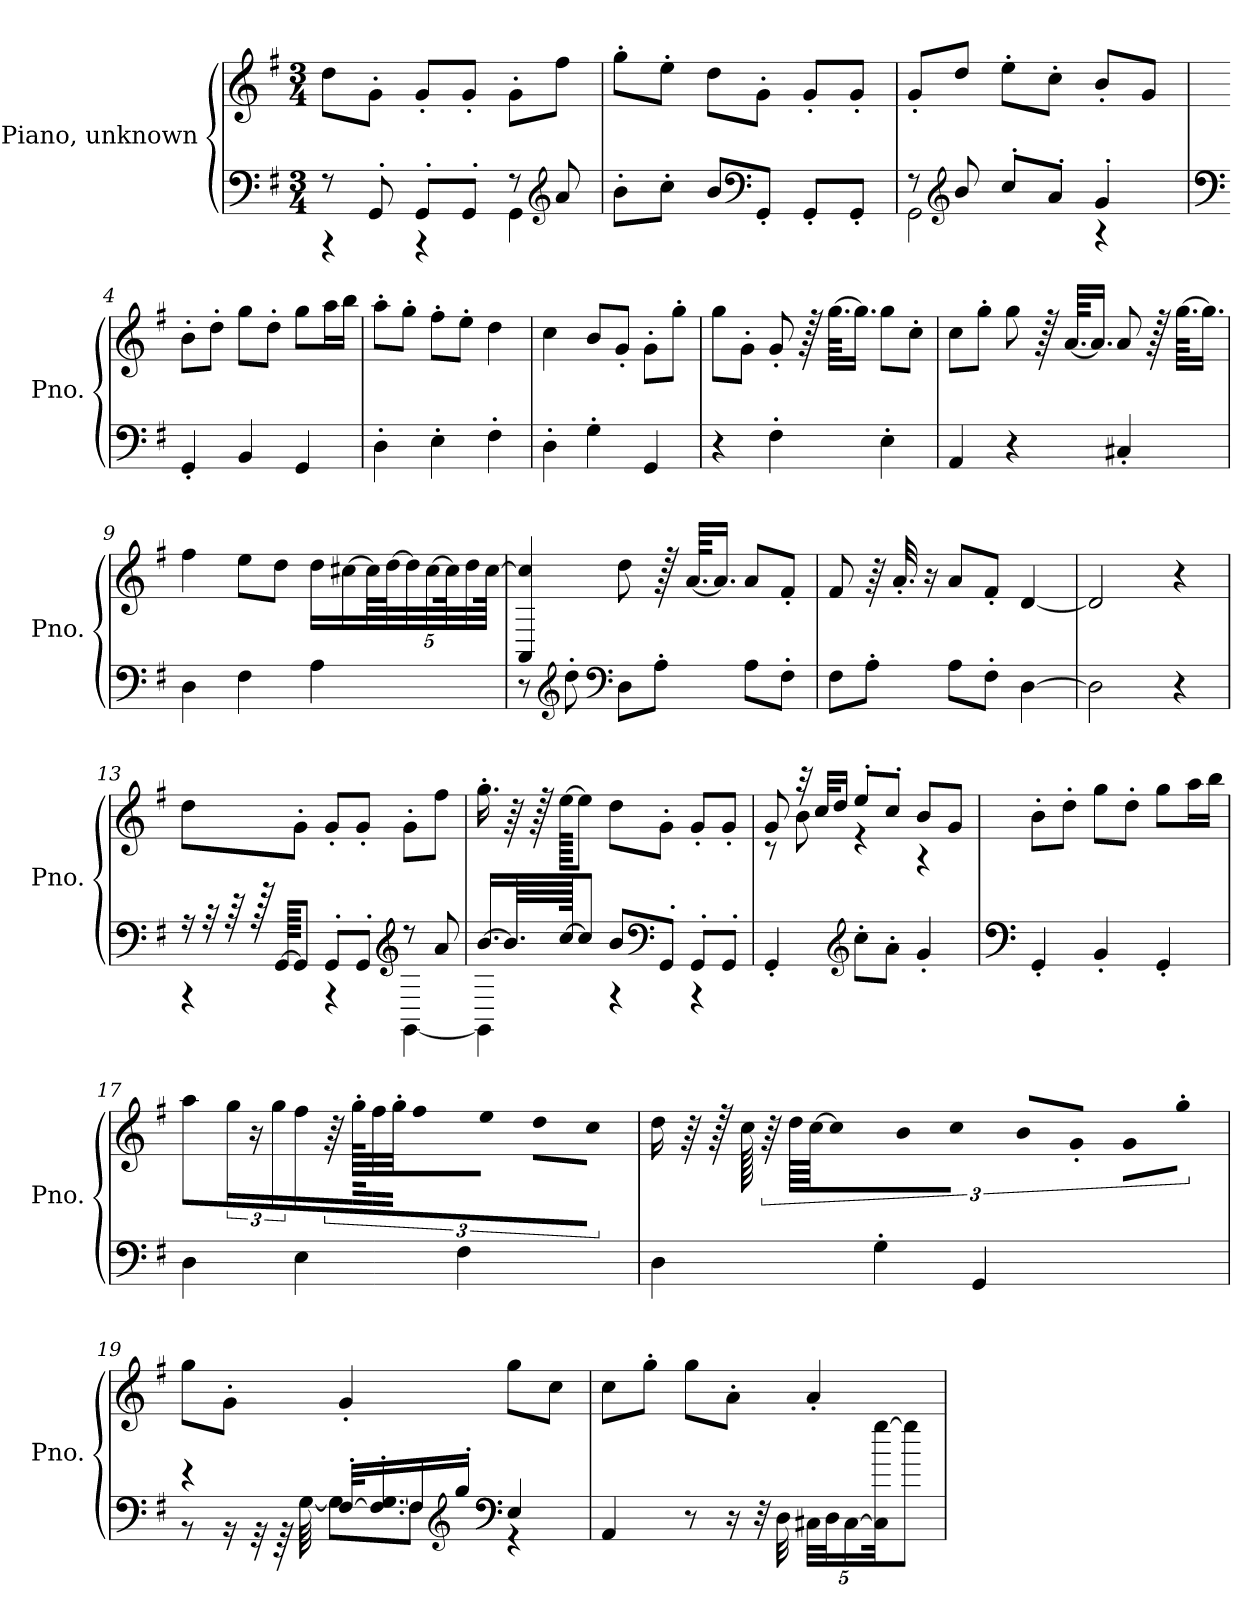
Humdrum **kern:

**kern	**kern
*part1	*part1
*staff2	*staff1
*I"Piano, unknown	*
*I'Pno.	*
*clefF4	*clefG2
*k[f#]	*k[f#]
*M3/4	*M3/4
*MM90	*MM90
=1	=1
*^	*
8r	4r	8dd\L
8GG'/	.	8g'\J
8GG'/L	4r	8g'/L
8GG'/J	.	8g'/J
8r	4GG\	8g'\L
*clefG2	*	*
8a/	.	8ff#\J
*v	*v	*
=2	=2
8b'\L	8gg'\L
8cc'\J	8ee'\J
8b/L	8dd\L
*clefF4	*
8GG'/J	8g'\J
8GG'/L	8g'/L
8GG'/J	8g'/J
=3	=3
*^	*
8r	2GG\	8g'/L
*clefG2	*	*
8b/	.	8dd/J
8cc'/L	.	8ee'\L
8a'/J	.	8cc'\J
4g'/	4r	8b'/L
.	.	8g/J
*v	*v	*
=4	=4
*clefF4	*
4GG'/	8b'\L
.	8dd'\J
4BB/	8gg\L
.	8dd'\J
4GG/	8gg\L
.	16aa\L
.	16bb\JJ
=5	=5
4D'\	8aa'\L
.	8gg'\J
4E'\	8ff#'\L
.	8ee'\J
4F#'\	4dd\
!!LO:LB:g=z
=6	=6
4D'\	4cc\
4G'\	8b/L
.	8g'/J
4GG/	8g'\L
.	8gg'\J
=7	=7
4r	8gg\L
.	8g'\J
4F#'\	8g'/
.	128r
.	[64.gg\KKLL
.	16.gg\JJ]
4E'\	8gg\L
.	8cc'\J
=8	=8
4AA/	8cc\L
.	8gg'\J
4r	8gg\
.	128r
.	[64.a/KKLL
.	16.a/JJ]
4C#X'/	8a/
.	128r
.	[64.gg\KKLL
.	16.gg\JJ]
=9	=9
4D\	4ff#\
4F#\	8ee\L
.	8dd\J
4A\	16dd\LL
.	[16cc#X\
*	*Xbrackettup
.	80cc#\LL]
.	[80dd\J
.	40dd\]
.	[40cc#\
.	80cc#\K]
.	40dd\
.	[80cc#\JJJk
!!LO:LB:g=z
=10	=10
8r	4AA/ 4cc#/]
*clefG2	*
8dd'\	.
*clefF4	*
8D\L	8dd\
8A'\J	128r
.	[64.a/KKLL
.	16.a/JJ]
8A\L	8a/L
8F#'\J	8f#'/J
=11	=11
8F#\L	8f#/
8A'\J	64r
.	32.a'/
.	16r
8A\L	8a/L
8F#'\J	8f#'/J
[4D\	[4d/
=12	=12
2D\]	2d/]
4r	4r
=13	=13
*^	*
16r	4r	8dd\L
32r	.	.
64r	.	.
128r	.	.
[128GG/KKKKL	.	.
8GG/J]	.	8g'\J
8GG'/L	4r	8g'/L
8GG'/J	.	8g'/J
*clefG2	*	*
8r	[4GG\	8g'\L
8a/	.	8ff#\J
!!LO:LB:g=z
=14	=14	=14
[16.b/LL	4GG\]	16.gg'\
64.b/LL]	.	64r
.	.	128r
[128cc/JJJK	.	[128ee\KKKKL
8cc/J]	.	8ee\J]
8b/L	4r	8dd\L
*clefF4	*	*
8GG'/J	.	8g'\J
8GG'/L	4r	8g'/L
8GG'/J	.	8g'/J
*v	*v	*
=15	=15
*	*^
4GG'/	8g/	8r
.	32r	8b\
.	32cc/KLL	.
.	16dd/JJ	.
*clefG2	*	*
8cc'\L	8ee'/L	4r
8a'\J	8cc'/J	.
4g'/	8b/L	4r
.	8g/J	.
*	*v	*v
=16	=16
*clefF4	*
4GG'/	8b'\L
.	8dd'\J
4BB'/	8gg\L
.	8dd'\J
4GG'/	8gg\L
.	16aa\L
.	16bb\JJ
=17	=17
4D\	8aa\L
*	*brackettup
.	24gg\Jk
.	24r
.	24gg\
4E\	16ff#\
.	96r
.	96gg'\KLLL
.	48ff#\
.	48gg'\J
.	16ff#\
.	16ee\JJ
4F#\	8dd\L
.	8cc\J
!!LO:LB:g=z
=18	=18
4D\	16dd\
.	64r
.	128r
.	128cc\
.	96r
.	96dd\LLLL
.	[96cc\JJ
.	16cc\]
.	32b\L
.	32cc\JJJ
4G'\	8b/L
.	8g'/J
4GG/	8g\L
.	8gg'\J
=19	=19
*^	*
4r	8r	8gg\L
.	16r	8g'\J
.	32r	.
.	64r	.
.	[64G\	.
[32F#'/KLL	8G\L]	4g'/
16.F#/_' 16.G/'	.	.
16F#/]	8F#\J	.
*clefG2	*	*
16gg'/JJ	.	.
*clefF4	*	*
4E/	4r	8gg\L
.	.	8cc\J
*v	*v	*
=20	=20
4AA/	8cc\L
.	8gg'\J
8r	8gg\L
16r	8a'\J
32r	.
32D\	.
*Xbrackettup	*
40C#X\LLL	4a'/
40D\J	.
[20C#\	.
40C#\] [40gg\JK	.
8gg\J]	.
=	=
*-	*-
